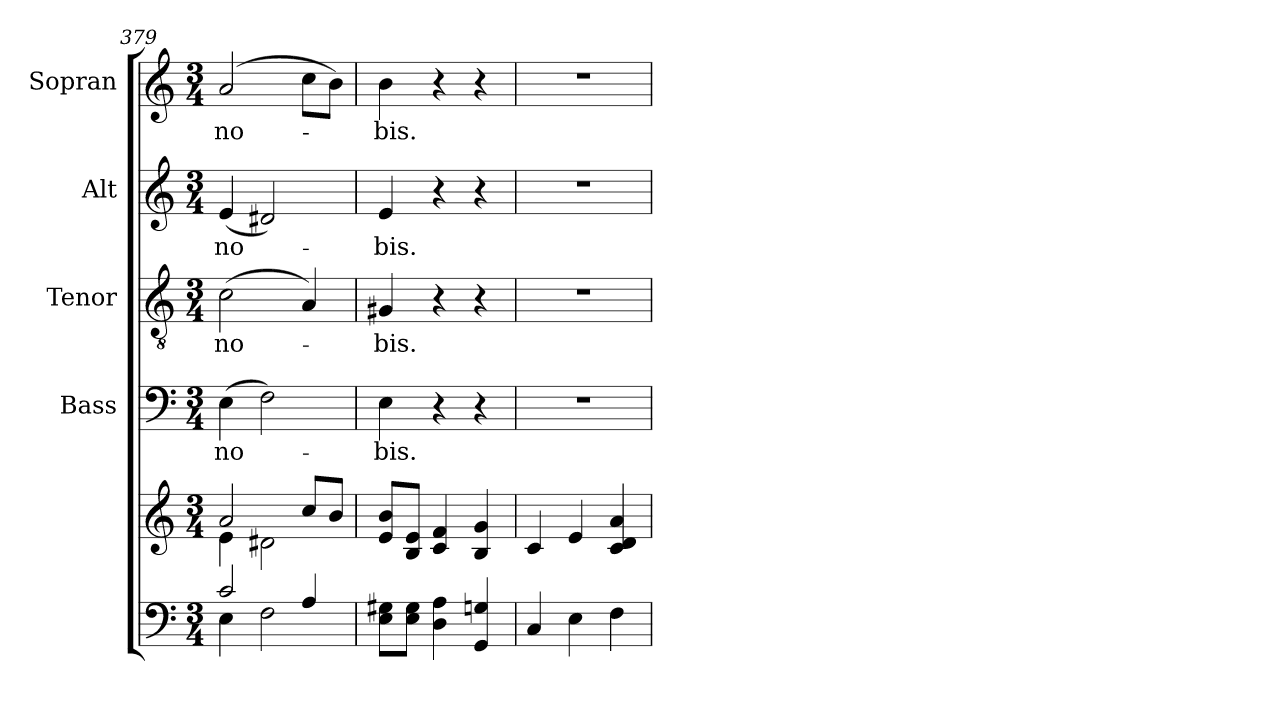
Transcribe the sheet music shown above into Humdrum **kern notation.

**kern	**kern	**kern	**text	**kern	**text	**kern	**text	**kern	**text
*part5	*part5	*part4	*part4	*part3	*part3	*part2	*part2	*part1	*part1
*staff6	*staff5	*staff4	*staff4	*staff3	*staff3	*staff2	*staff2	*staff1	*staff1
*	*	*I"Bass	*	*I"Tenor	*	*I"Alt	*	*I"Sopran	*
*	*	*I'B.	*	*I'T.	*	*I'A.	*	*I'S.	*
*clefF4	*clefG2	*clefF4	*	*clefGv2	*	*clefG2	*	*clefG2	*
*k[]	*k[]	*k[]	*	*k[]	*	*k[]	*	*k[]	*
*C:	*C:	*C:	*	*C:	*	*C:	*	*C:	*
*M3/4	*M3/4	*M3/4	*	*M3/4	*	*M3/4	*	*M3/4	*
=379	=379	=379	=379	=379	=379	=379	=379	=379	=379
*^	*^	*	*	*	*	*	*	*	*
!	!	!	!	!	!LO:LY:b	!	!LO:LY:b	!	!LO:LY:b	!	!LO:LY:b
2c/	4E\	2a/	4e\	(>4E\	no-	(>2c\	no-	(<4e/	no-	(2a/	no-
.	2F\	.	2d#X\	2F\)	.	.	.	2d#X/)	.	.	.
4A/	.	8cc/L	.	.	.	4A/)	.	.	.	8cc\L	.
.	.	8b/J	.	.	.	.	.	.	.	8b\J)	.
*v	*v	*	*	*	*	*	*	*	*	*	*
*	*v	*v	*	*	*	*	*	*	*	*
=380	=380	=380	=380	=380	=380	=380	=380	=380	=380
!	!	!	!LO:LY:b	!	!LO:LY:b	!	!LO:LY:b	!	!LO:LY:b
8E\ 8G#X\L	8e/ 8b/L	4E\	-bis.	4G#X/	-bis.	4e/	-bis.	4b\	-bis.
8E\ 8G#\J	8B/ 8e/J	.	.	.	.	.	.	.	.
4D\ 4A\	4c/ 4f/	4r	.	4r	.	4r	.	4r	.
4GG/ 4Gn/	4B/ 4g/	4r	.	4r	.	4r	.	4r	.
=381	=381	=381	=381	=381	=381	=381	=381	=381	=381
4C/	4c/	2.r	.	2.r	.	2.r	.	2.r	.
4E\	4e/	.	.	.	.	.	.	.	.
4F\	4c/ 4d/ 4a/	.	.	.	.	.	.	.	.
=	=	=	=	=	=	=	=	=	=
*-	*-	*-	*-	*-	*-	*-	*-	*-	*-
